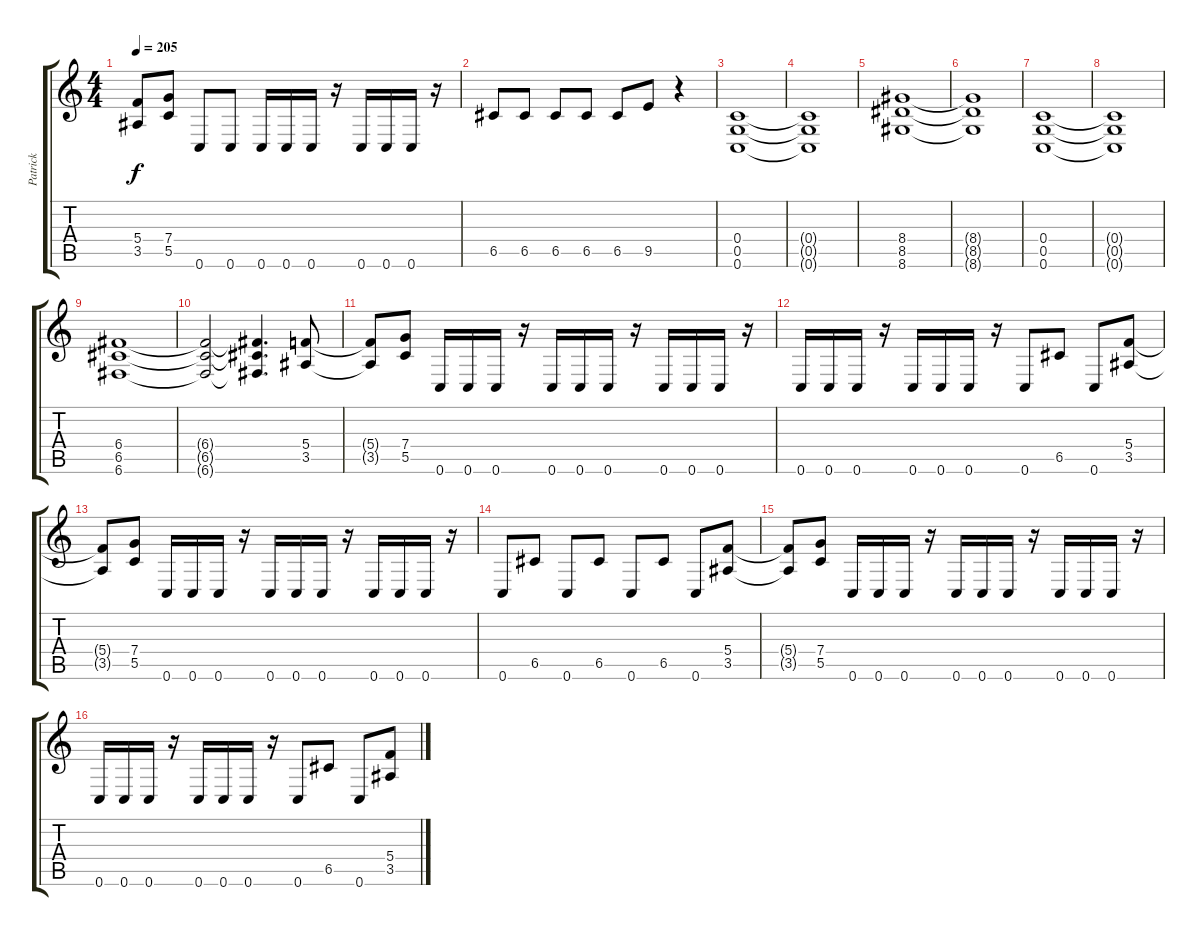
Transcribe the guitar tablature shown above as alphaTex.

\track ("Patrick" "Patrick") {instrument distortionguitar}
\staff {score tabs}
\tuning (D4 A3 F3 C3 G2 C2) {hide}
\ts (4 4)
\tempo 205
\clef g2
\ks c
(5.4{t} 3.5{t}).8{dy f} (7.4 5.5).8 0.6.8 0.6.8 0.6.16 0.6.16 0.6.16 r.16 0.6.16 0.6.16 0.6.16 r.16 |
6.5.8 6.5.8 6.5.8 6.5.8 6.5.8 9.5.8 r.4 |
(0.4 0.5 0.6).1 |
(0.4{t} 0.5{t} 0.6{t}).1 |
(8.4 8.5 8.6).1 |
(8.4{t} 8.5{t} 8.6{t}).1 |
(0.4 0.5 0.6).1 |
(0.4{t} 0.5{t} 0.6{t}).1 |
(6.4 6.5 6.6).1 |
(6.4{t} 6.5{t} 6.6{t}).2 (6.4{t} 6.5{t} 6.6{t}).4{d} (5.4 3.5).8 |
(5.4{t} 3.5{t}).8 (7.4 5.5).8 0.6.16 0.6.16 0.6.16 r.16 0.6.16 0.6.16 0.6.16 r.16 0.6.16 0.6.16 0.6.16 r.16 |
0.6.16 0.6.16 0.6.16 r.16 0.6.16 0.6.16 0.6.16 r.16 0.6.8 6.5.8 0.6.8 (5.4 3.5).8 |
(5.4{t} 3.5{t}).8 (7.4 5.5).8 0.6.16 0.6.16 0.6.16 r.16 0.6.16 0.6.16 0.6.16 r.16 0.6.16 0.6.16 0.6.16 r.16 |
0.6.8 6.5.8 0.6.8 6.5.8 0.6.8 6.5.8 0.6.8 (5.4 3.5).8 |
(5.4{t} 3.5{t}).8 (7.4 5.5).8 0.6.16 0.6.16 0.6.16 r.16 0.6.16 0.6.16 0.6.16 r.16 0.6.16 0.6.16 0.6.16 r.16 |
0.6.16 0.6.16 0.6.16 r.16 0.6.16 0.6.16 0.6.16 r.16 0.6.8 6.5.8 0.6.8 (5.4 3.5).8
